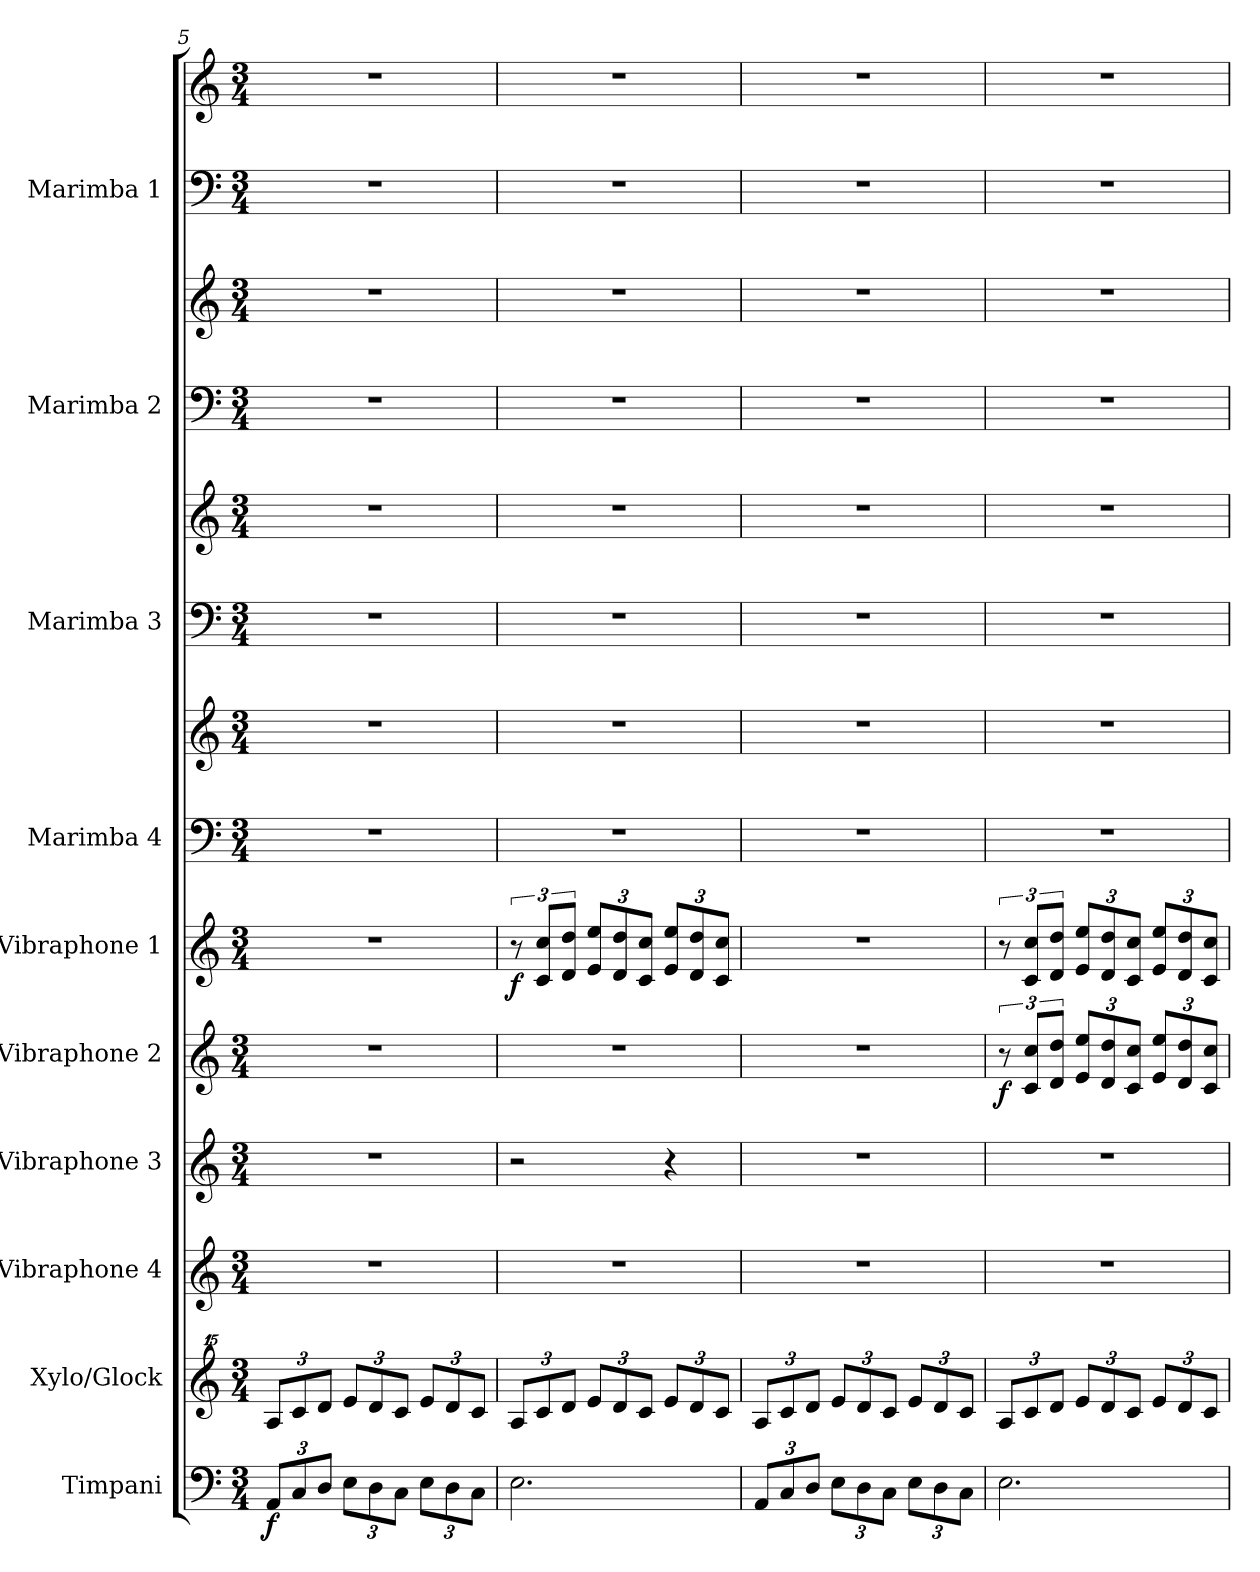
**kern	**dynam	**kern	**kern	**kern	**kern	**dynam	**kern	**dynam	**kern	**kern	**kern	**kern	**kern	**kern	**kern	**kern
*part10	*part10	*part9	*part8	*part7	*part6	*part6	*part5	*part5	*part4	*part4	*part3	*part3	*part2	*part2	*part1	*part1
*staff14	*staff14	*staff13	*staff12	*staff11	*staff10	*staff10	*staff9	*staff9	*staff8	*staff7	*staff6	*staff5	*staff4	*staff3	*staff2	*staff1
*I"Timpani	*	*I"Xylo/Glock	*I"Vibraphone 4	*I"Vibraphone 3	*I"Vibraphone 2	*	*I"Vibraphone 1	*	*I"Marimba 4	*	*I"Marimba 3	*	*I"Marimba 2	*	*I"Marimba 1	*
*I'Timp.	*	*I'Xylo	*I'V4	*I'V3	*I'V2	*	*I'V1	*	*I'M4	*	*I'M3	*	*I'M2	*	*I'M1	*
!!LO:PB:g=z
*clefF4	*	*clefG^^2	*clefG2	*clefG2	*clefG2	*	*clefG2	*	*clefF4	*clefG2	*clefF4	*clefG2	*clefF4	*clefG2	*clefF4	*clefG2
*k[]	*	*k[]	*k[]	*k[]	*k[]	*	*k[]	*	*k[]	*k[]	*k[]	*k[]	*k[]	*k[]	*k[]	*k[]
*C:	*	*C:	*C:	*C:	*C:	*	*C:	*	*C:	*C:	*C:	*C:	*C:	*C:	*C:	*C:
*M3/4	*	*M3/4	*M3/4	*M3/4	*M3/4	*	*M3/4	*	*M3/4	*M3/4	*M3/4	*M3/4	*M3/4	*M3/4	*M3/4	*M3/4
*Xbrackettup	*	*Xbrackettup	*	*	*	*	*	*	*	*	*	*	*	*	*	*
=5	=5	=5	=5	=5	=5	=5	=5	=5	=5	=5	=5	=5	=5	=5	=5	=5
!	!LO:DY:b	!	!	!	!	!	!	!	!	!	!	!	!	!	!	!
12AA/L	f	12aa/L	2.r	2.r	2.r	.	2.r	.	2.r	2.r	2.r	2.r	2.r	2.r	2.r	2.r
12C/	.	12ccc/	.	.	.	.	.	.	.	.	.	.	.	.	.	.
12D/J	.	12ddd/J	.	.	.	.	.	.	.	.	.	.	.	.	.	.
12E\L	.	12eee/L	.	.	.	.	.	.	.	.	.	.	.	.	.	.
12D\	.	12ddd/	.	.	.	.	.	.	.	.	.	.	.	.	.	.
12C\J	.	12ccc/J	.	.	.	.	.	.	.	.	.	.	.	.	.	.
12E\L	.	12eee/L	.	.	.	.	.	.	.	.	.	.	.	.	.	.
12D\	.	12ddd/	.	.	.	.	.	.	.	.	.	.	.	.	.	.
12C\J	.	12ccc/J	.	.	.	.	.	.	.	.	.	.	.	.	.	.
=6	=6	=6	=6	=6	=6	=6	=6	=6	=6	=6	=6	=6	=6	=6	=6	=6
!	!	!	!	!	!	!	!	!LO:DY:b	!	!	!	!	!	!	!	!
2.E\	.	12aa/L	2.r	2r	2.r	.	12r	f	2.r	2.r	2.r	2.r	2.r	2.r	2.r	2.r
.	.	12ccc/	.	.	.	.	12c/ 12cc/L	.	.	.	.	.	.	.	.	.
.	.	12ddd/J	.	.	.	.	12d/ 12dd/J	.	.	.	.	.	.	.	.	.
*	*	*	*	*	*	*	*Xbrackettup	*	*	*	*	*	*	*	*	*
.	.	12eee/L	.	.	.	.	12e/ 12ee/L	.	.	.	.	.	.	.	.	.
.	.	12ddd/	.	.	.	.	12d/ 12dd/	.	.	.	.	.	.	.	.	.
.	.	12ccc/J	.	.	.	.	12c/ 12cc/J	.	.	.	.	.	.	.	.	.
.	.	12eee/L	.	4r	.	.	12e/ 12ee/L	.	.	.	.	.	.	.	.	.
.	.	12ddd/	.	.	.	.	12d/ 12dd/	.	.	.	.	.	.	.	.	.
.	.	12ccc/J	.	.	.	.	12c/ 12cc/J	.	.	.	.	.	.	.	.	.
=7	=7	=7	=7	=7	=7	=7	=7	=7	=7	=7	=7	=7	=7	=7	=7	=7
12AA/L	.	12aa/L	2.r	2.r	2.r	.	2.r	.	2.r	2.r	2.r	2.r	2.r	2.r	2.r	2.r
12C/	.	12ccc/	.	.	.	.	.	.	.	.	.	.	.	.	.	.
12D/J	.	12ddd/J	.	.	.	.	.	.	.	.	.	.	.	.	.	.
12E\L	.	12eee/L	.	.	.	.	.	.	.	.	.	.	.	.	.	.
12D\	.	12ddd/	.	.	.	.	.	.	.	.	.	.	.	.	.	.
12C\J	.	12ccc/J	.	.	.	.	.	.	.	.	.	.	.	.	.	.
12E\L	.	12eee/L	.	.	.	.	.	.	.	.	.	.	.	.	.	.
12D\	.	12ddd/	.	.	.	.	.	.	.	.	.	.	.	.	.	.
12C\J	.	12ccc/J	.	.	.	.	.	.	.	.	.	.	.	.	.	.
=8	=8	=8	=8	=8	=8	=8	=8	=8	=8	=8	=8	=8	=8	=8	=8	=8
*	*	*	*	*	*	*	*brackettup	*	*	*	*	*	*	*	*	*
!	!	!	!	!	!	!LO:DY:b	!	!	!	!	!	!	!	!	!	!
2.E\	.	12aa/L	2.r	2.r	12r	f	12r	.	2.r	2.r	2.r	2.r	2.r	2.r	2.r	2.r
.	.	12ccc/	.	.	12c/ 12cc/L	.	12c/ 12cc/L	.	.	.	.	.	.	.	.	.
.	.	12ddd/J	.	.	12d/ 12dd/J	.	12d/ 12dd/J	.	.	.	.	.	.	.	.	.
*	*	*	*	*	*Xbrackettup	*	*Xbrackettup	*	*	*	*	*	*	*	*	*
.	.	12eee/L	.	.	12e/ 12ee/L	.	12e/ 12ee/L	.	.	.	.	.	.	.	.	.
.	.	12ddd/	.	.	12d/ 12dd/	.	12d/ 12dd/	.	.	.	.	.	.	.	.	.
.	.	12ccc/J	.	.	12c/ 12cc/J	.	12c/ 12cc/J	.	.	.	.	.	.	.	.	.
.	.	12eee/L	.	.	12e/ 12ee/L	.	12e/ 12ee/L	.	.	.	.	.	.	.	.	.
.	.	12ddd/	.	.	12d/ 12dd/	.	12d/ 12dd/	.	.	.	.	.	.	.	.	.
.	.	12ccc/J	.	.	12c/ 12cc/J	.	12c/ 12cc/J	.	.	.	.	.	.	.	.	.
=	=	=	=	=	=	=	=	=	=	=	=	=	=	=	=	=
*-	*-	*-	*-	*-	*-	*-	*-	*-	*-	*-	*-	*-	*-	*-	*-	*-
